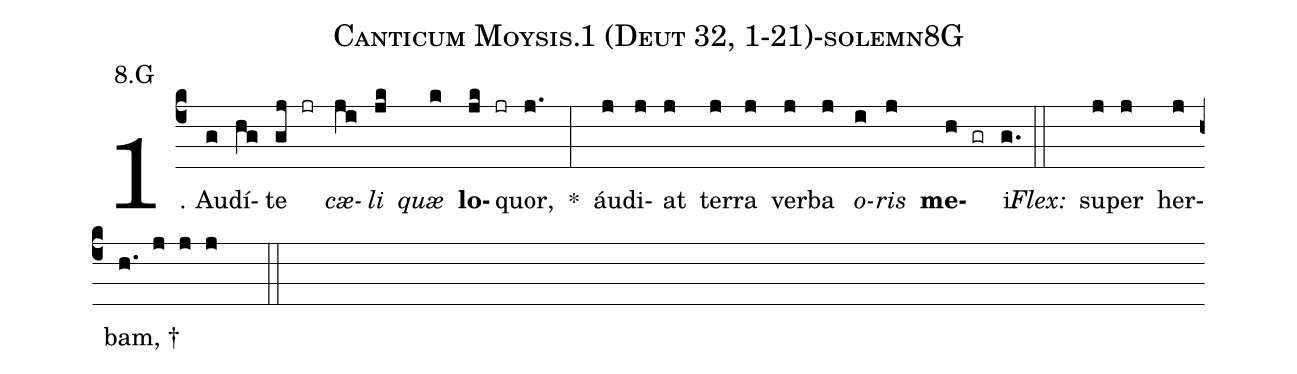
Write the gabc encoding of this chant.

name: Canticum Moysis.1 (Deut 32, 1-21)-solemn8G;
annotation: 8.G;
%%
(c4)1. Au(g)dí(hg)te(gj jr) <i>cæ</i>(ji)<i>li</i>(jk) <i>quæ</i>(k) <b>lo</b>(jk jr)quor,(j.) *(:) áu(j)di(j)at(j) ter(j)ra(j) ver(j)ba(j) <i>o</i>(i)<i>ris</i>(j) <b>me</b>(h gr)i.(g.) (::)
<i>Flex:</i>()  su(j)per(j) her(j)bam, †(h. j j j  ::)
